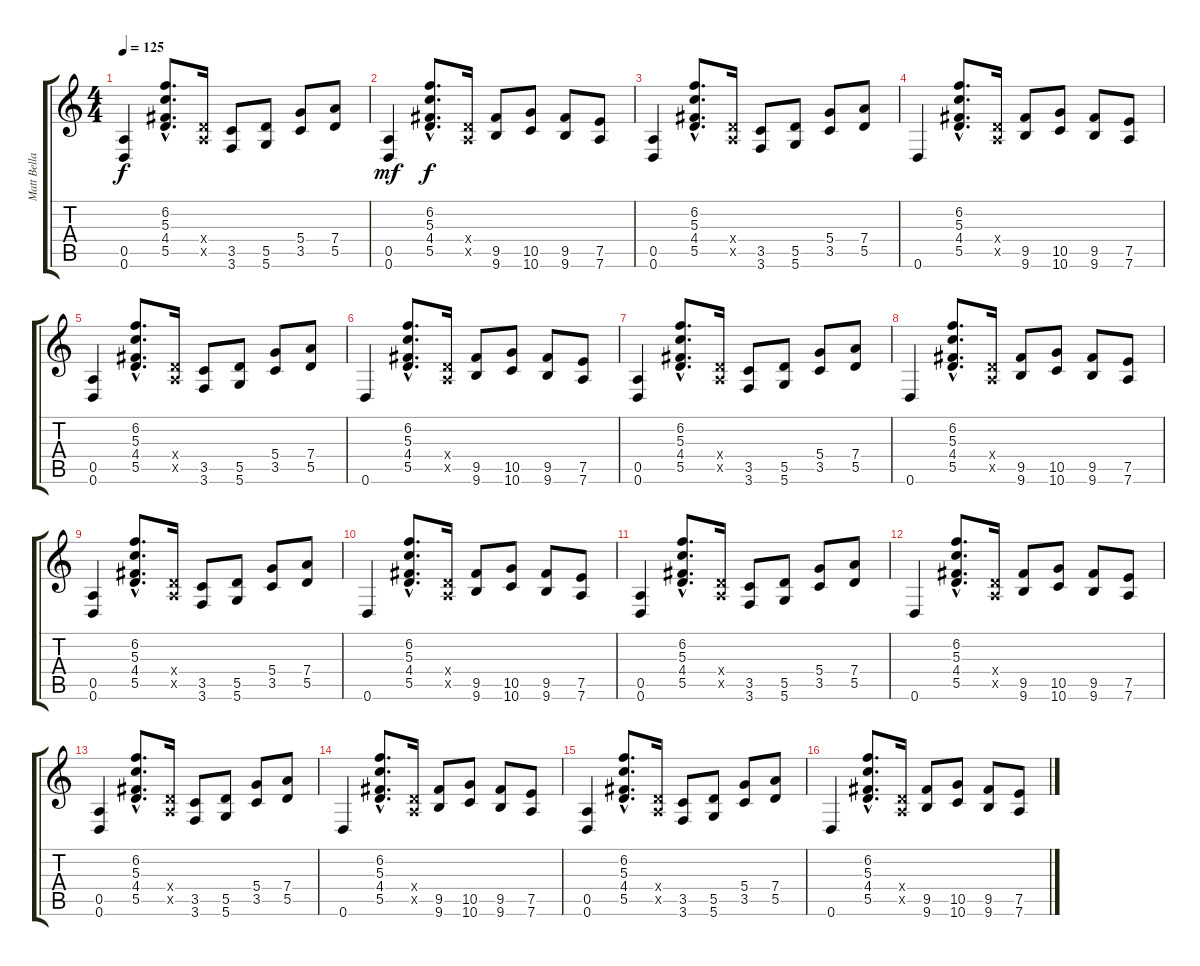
\track ("Matt Bellamy 2" "Matt Bella") {instrument overdrivenguitar}
\staff {score tabs}
\tuning (E4 B3 G3 D3 A2 D2) {hide}
\ts (4 4)
\tempo 125
\clef g2
\ks c
(0.5 0.6).4{dy f instrument overdrivenguitar} (6.2{hac} 5.3{hac} 4.4{hac} 5.5{hac}).8{d} (0.4{x} 0.5{x}).16 (3.5 3.6).8 (5.5 5.6).8 (5.4 3.5).8 (7.4 5.5).8 |
(0.5 0.6).4{dy mf} (6.2{hac} 5.3{hac} 4.4{hac} 5.5{hac}).8{d dy f} (0.4{x} 0.5{x}).16 (9.5 9.6).8 (10.5 10.6).8 (9.5 9.6).8 (7.5 7.6).8 |
(0.5 0.6).4 (6.2{hac} 5.3{hac} 4.4{hac} 5.5{hac}).8{d} (0.4{x} 0.5{x}).16 (3.5 3.6).8 (5.5 5.6).8 (5.4 3.5).8 (7.4 5.5).8 |
0.6.4 (6.2{hac} 5.3{hac} 4.4{hac} 5.5{hac}).8{d} (0.4{x} 0.5{x}).16 (9.5 9.6).8 (10.5 10.6).8 (9.5 9.6).8 (7.5 7.6).8 |
(0.5 0.6).4 (6.2{hac} 5.3{hac} 4.4{hac} 5.5{hac}).8{d} (0.4{x} 0.5{x}).16 (3.5 3.6).8 (5.5 5.6).8 (5.4 3.5).8 (7.4 5.5).8 |
0.6.4 (6.2{hac} 5.3{hac} 4.4{hac} 5.5{hac}).8{d} (0.4{x} 0.5{x}).16 (9.5 9.6).8 (10.5 10.6).8 (9.5 9.6).8 (7.5 7.6).8 |
(0.5 0.6).4 (6.2{hac} 5.3{hac} 4.4{hac} 5.5{hac}).8{d} (0.4{x} 0.5{x}).16 (3.5 3.6).8 (5.5 5.6).8 (5.4 3.5).8 (7.4 5.5).8 |
0.6.4 (6.2{hac} 5.3{hac} 4.4{hac} 5.5{hac}).8{d} (0.4{x} 0.5{x}).16 (9.5 9.6).8 (10.5 10.6).8 (9.5 9.6).8 (7.5 7.6).8 |
(0.5 0.6).4 (6.2{hac} 5.3{hac} 4.4{hac} 5.5{hac}).8{d} (0.4{x} 0.5{x}).16 (3.5 3.6).8 (5.5 5.6).8 (5.4 3.5).8 (7.4 5.5).8 |
0.6.4 (6.2{hac} 5.3{hac} 4.4{hac} 5.5{hac}).8{d} (0.4{x} 0.5{x}).16 (9.5 9.6).8 (10.5 10.6).8 (9.5 9.6).8 (7.5 7.6).8 |
(0.5 0.6).4 (6.2{hac} 5.3{hac} 4.4{hac} 5.5{hac}).8{d} (0.4{x} 0.5{x}).16 (3.5 3.6).8 (5.5 5.6).8 (5.4 3.5).8 (7.4 5.5).8 |
0.6.4 (6.2{hac} 5.3{hac} 4.4{hac} 5.5{hac}).8{d} (0.4{x} 0.5{x}).16 (9.5 9.6).8 (10.5 10.6).8 (9.5 9.6).8 (7.5 7.6).8 |
(0.5 0.6).4 (6.2{hac} 5.3{hac} 4.4{hac} 5.5{hac}).8{d} (0.4{x} 0.5{x}).16 (3.5 3.6).8 (5.5 5.6).8 (5.4 3.5).8 (7.4 5.5).8 |
0.6.4 (6.2{hac} 5.3{hac} 4.4{hac} 5.5{hac}).8{d} (0.4{x} 0.5{x}).16 (9.5 9.6).8 (10.5 10.6).8 (9.5 9.6).8 (7.5 7.6).8 |
(0.5 0.6).4 (6.2{hac} 5.3{hac} 4.4{hac} 5.5{hac}).8{d} (0.4{x} 0.5{x}).16 (3.5 3.6).8 (5.5 5.6).8 (5.4 3.5).8 (7.4 5.5).8 |
0.6.4 (6.2{hac} 5.3{hac} 4.4{hac} 5.5{hac}).8{d} (0.4{x} 0.5{x}).16 (9.5 9.6).8 (10.5 10.6).8 (9.5 9.6).8 (7.5 7.6).8
